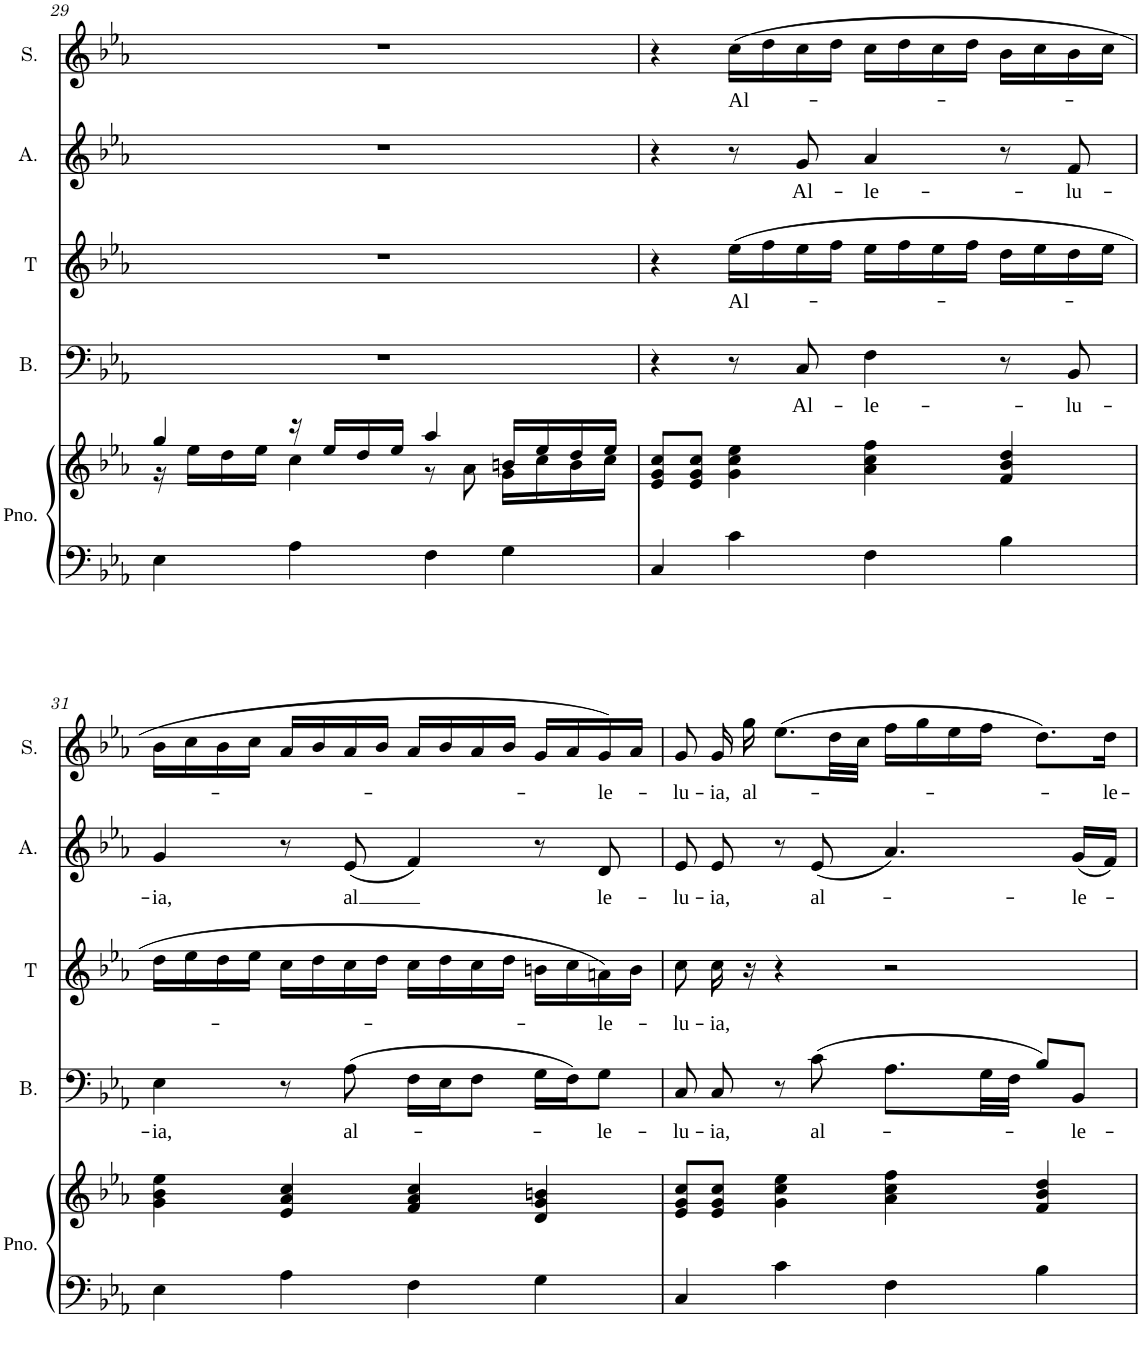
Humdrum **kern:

**kern	**kern	**kern	**text	**kern	**text	**kern	**text	**kern	**text
*part5	*part5	*part4	*part4	*part3	*part3	*part2	*part2	*part1	*part1
*staff6	*staff5	*staff4	*staff4	*staff3	*staff3	*staff2	*staff2	*staff1	*staff1
*I"Piano	*	*I"Basse	*	*I"Ténor	*	*I"Alto	*	*I"Soprano	*
*I'Pno.	*	*I'B.	*	*I'T	*	*I'A.	*	*I'S.	*
!!LO:PB:g=z
*clefF4	*clefG2	*clefF4	*	*clefG2	*	*clefG2	*	*clefG2	*
*k[b-e-a-]	*k[b-e-a-]	*k[b-e-a-]	*	*k[b-e-a-]	*	*k[b-e-a-]	*	*k[b-e-a-]	*
*M4/4	*M4/4	*M4/4	*	*M4/4	*	*M4/4	*	*M4/4	*
=29	=29	=29	=29	=29	=29	=29	=29	=29	=29
*	*^	*	*	*	*	*	*	*	*
4E-\	4gg/	16r	1r	.	1r	.	1r	.	1r	.
.	.	16ee-\LL	.	.	.	.	.	.	.	.
.	.	16dd\	.	.	.	.	.	.	.	.
.	.	16ee-\JJ	.	.	.	.	.	.	.	.
4A-\	16r	4cc\	.	.	.	.	.	.	.	.
.	16ee-/LL	.	.	.	.	.	.	.	.	.
.	16dd/	.	.	.	.	.	.	.	.	.
.	16ee-/JJ	.	.	.	.	.	.	.	.	.
4F\	4aa-/	8r	.	.	.	.	.	.	.	.
.	.	8a-\	.	.	.	.	.	.	.	.
4G\	16bn/LL	16g\LL	.	.	.	.	.	.	.	.
.	16ee-/	16cc\	.	.	.	.	.	.	.	.
.	16dd/	16b\	.	.	.	.	.	.	.	.
.	16ee-/JJ	16cc\JJ	.	.	.	.	.	.	.	.
*	*v	*v	*	*	*	*	*	*	*	*
=30	=30	=30	=30	=30	=30	=30	=30	=30	=30
4C/	8e-/ 8g/ 8cc/L	4r	.	4r	.	4r	.	4r	.
.	8e-/ 8g/ 8cc/J	.	.	.	.	.	.	.	.
!	!	!	!	!	!LO:LY:b	!	!	!	!LO:LY:b
4c\	4g\ 4cc\ 4ee-\	8r	.	(16ee-\LL	Al-	8r	.	(16cc\LL	Al-
.	.	.	.	16ff\	.	.	.	16dd\	.
!	!	!	!LO:LY:b	!	!	!	!LO:LY:b	!	!
.	.	8C/	Al-	16ee-\	.	8g/	Al-	16cc\	.
.	.	.	.	16ff\JJ	.	.	.	16dd\JJ	.
!	!	!	!LO:LY:b	!	!	!	!LO:LY:b	!	!
4F\	4a-\ 4cc\ 4ff\	4F\	-le-	16ee-\LL	.	4a-/	-le-	16cc\LL	.
.	.	.	.	16ff\	.	.	.	16dd\	.
.	.	.	.	16ee-\	.	.	.	16cc\	.
.	.	.	.	16ff\JJ	.	.	.	16dd\JJ	.
4B-\	4f/ 4b-/ 4dd/	8r	.	16dd\LL	.	8r	.	16b-\LL	.
.	.	.	.	16ee-\	.	.	.	16cc\	.
!	!	!	!LO:LY:b	!	!	!	!LO:LY:b	!	!
.	.	8BB-/	-lu-	16dd\	.	8f/	-lu-	16b-\	.
.	.	.	.	16ee-\JJ	.	.	.	16cc\JJ	.
!!LO:LB:g=z
=31	=31	=31	=31	=31	=31	=31	=31	=31	=31
!	!	!	!LO:LY:b	!	!	!	!LO:LY:b	!	!
4E-\	4g\ 4b-\ 4ee-\	4E-\	-ia,	16dd\LL	.	4g/	-ia,	16b-\LL	.
.	.	.	.	16ee-\	.	.	.	16cc\	.
.	.	.	.	16dd\	.	.	.	16b-\	.
.	.	.	.	16ee-\JJ	.	.	.	16cc\JJ	.
4A-\	4e-/ 4a-/ 4cc/	8r	.	16cc\LL	.	8r	.	16a-/LL	.
.	.	.	.	16dd\	.	.	.	16b-/	.
!	!	!	!LO:LY:b	!	!	!	!LO:LY:b	!	!
.	.	(8A-\	al-	16cc\	.	(8e-/	-al	16a-/	.
.	.	.	.	16dd\JJ	.	.	.	16b-/JJ	.
4F\	4f/ 4a-/ 4cc/	16F\LL	.	16cc\LL	.	4f/)	.	16a-/LL	.
.	.	16E-\J	.	16dd\	.	.	.	16b-/	.
.	.	8F\J	.	16cc\	.	.	.	16a-/	.
.	.	.	.	16dd\JJ	.	.	.	16b-/JJ	.
4G\	4d/ 4g/ 4bn/	16G\LL	.	16bn\LL	.	8r	.	16g/LL	.
.	.	16F\J)	.	16cc\	.	.	.	16a-/	.
!	!	!	!LO:LY:b	!	!LO:LY:b	!	!LO:LY:b	!	!LO:LY:b
.	.	8G\J	-le-	16an\)	-le-	8d/	le-	16g/)	-le-
.	.	.	.	16b\JJ	.	.	.	16a-/JJ	.
=32	=32	=32	=32	=32	=32	=32	=32	=32	=32
!	!	!	!LO:LY:b	!	!LO:LY:b	!	!LO:LY:b	!	!LO:LY:b
4C/	8e-/ 8g/ 8cc/L	8C/	-lu-	8cc\	-lu-	8e-/	-lu-	8g/	-lu-
!	!	!	!LO:LY:b	!	!LO:LY:b	!	!LO:LY:b	!	!LO:LY:b
.	8e-/ 8g/ 8cc/J	8C/	-ia,	16cc\	-ia,	8e-/	-ia,	16g/	-ia,
!	!	!	!	!	!	!	!	!	!LO:LY:b
.	.	.	.	16r	.	.	.	16gg\	al-
4c\	4g\ 4cc\ 4ee-\	8r	.	4r	.	8r	.	(8.ee-\L	.
!	!	!	!LO:LY:b	!	!	!	!LO:LY:b	!	!
.	.	(8c\	al-	.	.	(8e-/	-al-	.	.
.	.	.	.	.	.	.	.	32dd\LL	.
.	.	.	.	.	.	.	.	32cc\JJJ	.
4F\	4a-\ 4cc\ 4ff\	8.A-\L	.	2r	.	4.a-/)	.	16ff\LL	.
.	.	.	.	.	.	.	.	16gg\	.
.	.	.	.	.	.	.	.	16ee-\	.
.	.	32G\LL	.	.	.	.	.	16ff\JJ	.
.	.	32F\JJJ	.	.	.	.	.	.	.
4B-\	4f/ 4b-/ 4dd/	8B-/L)	.	.	.	.	.	8.dd\L)	.
!	!	!	!LO:LY:b	!	!	!	!LO:LY:b	!	!
.	.	8BB-/J	-le-	.	.	(16g/LL	-le-	.	.
!	!	!	!	!	!	!	!	!	!LO:LY:b
.	.	.	.	.	.	16f/JJ)	.	16dd\Jk	le-
=	=	=	=	=	=	=	=	=	=
*-	*-	*-	*-	*-	*-	*-	*-	*-	*-
